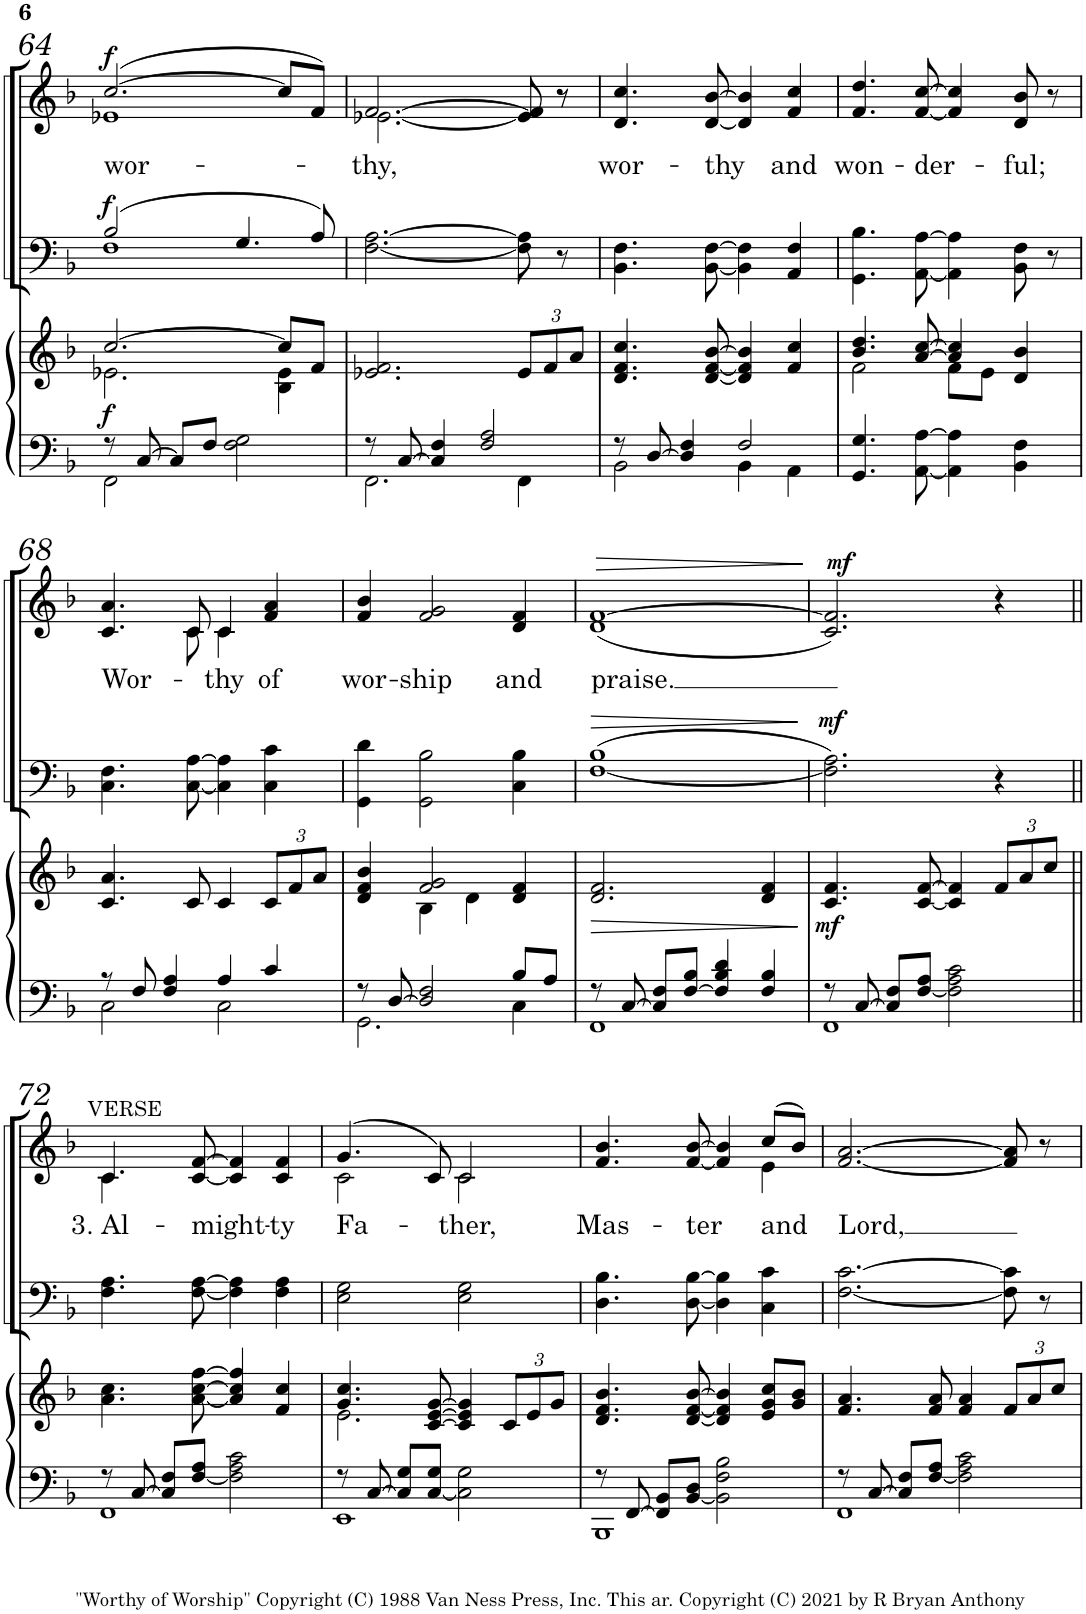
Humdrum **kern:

**kern	**kern	**dynam	**kern	**dynam	**kern	**text	**dynam
*part3	*part3	*part3	*part2	*part2	*part1	*part1	*part1
*staff4	*staff3	*staff3/4	*staff2	*staff2	*staff1	*staff1	*staff1
*I"Piano	*	*	*I"T B	*	*I"S A	*	*
*I'Pno	*	*	*	*	*	*	*
!!LO:PB:g=z
*clefF4	*clefG2	*	*clefF4	*	*clefG2	*	*
*k[b-]	*k[b-]	*	*k[b-]	*	*k[b-]	*	*
*M4/4	*M4/4	*	*M4/4	*	*M4/4	*	*
=64	=64	=64	=64	=64	=64	=64	=64
*^	*^	*	*^	*	*	*	*
!	!	!	!	!LO:DY:b	!	!	!LO:DY:a	!	!LO:LY:b	!LO:DY:a
*	*	*	*	*	*	*	*	*^	*	*
8r	2FF\	[2.cc/	2.e-X\	f	(2B-/	1F	f	([2.cc/	1e-X	wor-	f
[8C/	.	.	.	.	.	.	.	.	.	.	.
8C/L]	.	.	.	.	.	.	.	.	.	.	.
8F/J	.	.	.	.	.	.	.	.	.	.	.
2F\ 2G\	2ryy	.	.	.	4.G/	.	.	.	.	.	.
.	.	8cc/L]	4B-\ 4e-\	.	.	.	.	8cc/L]	.	.	.
.	.	8f/J	.	.	8A/)	.	.	8f/J)	.	.	.
*	*	*v	*v	*	*	*	*	*	*	*	*
*	*	*	*	*v	*v	*	*	*	*	*
=65	=65	=65	=65	=65	=65	=65	=65	=65	=65
!	!	!	!	!	!	!	!	!LO:LY:b	!
8r	2.FF\	2.e-X/ 2.f/	.	[2.F\ [2.A\	.	[2.f/	[2.e-X\	-thy,	.
[8C/	.	.	.	.	.	.	.	.	.
4C/] 4F/	.	.	.	.	.	.	.	.	.
2F/ 2A/	.	.	.	.	.	.	.	.	.
*	*	*Xbrackettup	*	*	*	*	*	*	*
.	4FF\	12e-/L	.	8F\] 8A\]	.	8e-/] 8f/]	8ryy	.	.
.	.	12f/	.	.	.	.	.	.	.
.	.	.	.	8r	.	8r	8r	.	.
.	.	12a/J	.	.	.	.	.	.	.
*	*	*	*	*	*	*v	*v	*	*
=66	=66	=66	=66	=66	=66	=66	=66	=66
!	!	!	!	!	!	!	!LO:LY:b	!
8r	2BB-\	4.d/ 4.f/ 4.cc/	.	4.BB-\ 4.F\	.	4.d/ 4.cc/	wor-	.
[8D/	.	.	.	.	.	.	.	.
4D/] 4F/	.	.	.	.	.	.	.	.
!	!	!	!	!	!	!	!LO:LY:b	!
.	.	[8d/ [8f/ [8b-/	.	[8BB-\ [8F\	.	[8d/ [8b-/	-thy	.
2F/	4BB-\	4d/] 4f/] 4b-/]	.	4BB-\] 4F\]	.	4d/] 4b-/]	.	.
!	!	!	!	!	!	!	!LO:LY:b	!
.	4AA\	4f/ 4cc/	.	4AA/ 4F/	.	4f/ 4cc/	and	.
=67	=67	=67	=67	=67	=67	=67	=67	=67
*	*	*^	*	*	*	*	*	*
!	!	!	!	!	!	!	!	!LO:LY:b	!
*v	*v	*	*	*	*	*	*	*	*
4.GG/ 4.G/	4.b-/ 4.dd/	2f\	.	4.GG\ 4.B-\	.	4.f/ 4.dd/	won-	.
!	!	!	!	!	!	!	!LO:LY:b	!
[8AA\ [8A\	[8a/ [8cc/	.	.	[8AA\ [8A\	.	[8f/ [8cc/	-der-	.
4AA\] 4A\]	4a/] 4cc/]	8f\L	.	4AA\] 4A\]	.	4f/] 4cc/]	.	.
.	.	8e\J	.	.	.	.	.	.
!	!	!	!	!	!	!	!LO:LY:b	!
4BB-\ 4F\	4d/ 4b-/	4ryy	.	8BB-\ 8F\	.	8d/ 8b-/	-ful;	.
.	.	.	.	8r	.	8r	.	.
*	*v	*v	*	*	*	*	*	*
!!LO:LB:g=z
=68	=68	=68	=68	=68	=68	=68	=68
*^	*	*	*	*	*	*	*
!	!	!	!	!	!	!	!LO:LY:b	!
*	*	*	*	*	*	*^	*	*
8r	2C\	4.c/ 4.a/	.	4.C\ 4.F\	.	4.c/ 4.a/	4.ryy	Wor-	.
8F/	.	.	.	.	.	.	.	.	.
4F/ 4A/	.	.	.	.	.	.	.	.	.
.	.	8c/	.	[8C\ [8A\	.	8c/	8c\	.	.
!	!	!	!	!	!	!	!	!LO:LY:b	!
4A/	2C\	4c/	.	4C\] 4A\]	.	4c/	4c\	-thy	.
!	!	!	!	!	!	!	!	!LO:LY:b	!
4c/	.	12c/L	.	4C\ 4c\	.	4f/ 4a/	4ryy	of	.
.	.	12f/	.	.	.	.	.	.	.
.	.	12a/J	.	.	.	.	.	.	.
*	*	*	*	*	*	*v	*v	*	*
=69	=69	=69	=69	=69	=69	=69	=69	=69
*	*	*^	*	*	*	*	*	*
!	!	!	!	!	!	!	!	!LO:LY:b	!
8r	2.GG\	4d/ 4f/ 4b-/	4ryy	.	4GG\ 4d\	.	4f/ 4b-/	wor-	.
[8D/	.	.	.	.	.	.	.	.	.
!	!	!	!	!	!	!	!	!LO:LY:b	!
2D/] 2F/	.	2f/ 2g/	4B-\	.	2GG\ 2B-\	.	2f/ 2g/	-ship	.
.	.	.	4d\	.	.	.	.	.	.
!	!	!	!	!	!	!	!	!LO:LY:b	!
8B-/L	4C\	4d/ 4f/	4ryy	.	4C\ 4B-\	.	4d/ 4f/	and	.
8A/J	.	.	.	.	.	.	.	.	.
*	*	*v	*v	*	*	*	*	*	*
=70	=70	=70	=70	=70	=70	=70	=70	=70
!	!	!	!LO:HP:b	!	!LO:HP:b	!	!LO:LY:b	!LO:HP:b
8r	1FF	2.d/ 2.f/	>	(>[1F 1B-	>	(<1d [1f	praise.	>
[8C/	.	.	.	.	.	.	.	.
8C/] 8F/L	.	.	.	.	.	.	.	.
[8F/ 8B-/J	.	.	.	.	.	.	.	.
4F/] 4B-/ 4d/	.	.	.	.	.	.	.	.
4F/ 4B-/	.	4d/ 4f/	.	.	.	.	.	.
*v	*v	*	*	*	*	*	*	*
.	.	]	.	]	.	.	]
=71	=71	=71	=71	=71	=71	=71	=71
*^	*	*	*	*	*	*	*
!	!	!	!LO:DY:b	!	!LO:DY:a	!	!	!LO:DY:a
8r	1FF	4.c/ 4.f/	mf	2.F\] 2.A\)	mf	2.c/ 2.f/])	.	mf
[8C/	.	.	.	.	.	.	.	.
8C/] 8F/L	.	.	.	.	.	.	.	.
[<8F/ 8A/J	.	[8c/ [8f/	.	.	.	.	.	.
2F\] 2A\ 2c\	.	4c/] 4f/]	.	.	.	.	.	.
.	.	12f/L	.	4r	.	4r	.	.
.	.	12a/	.	.	.	.	.	.
.	.	12cc/J	.	.	.	.	.	.
!!LO:LB:g=z
=72||	=72||	=72||	=72||	=72||	=72||	=72||	=72||	=72||
!	!	!	!	!	!	!LO:TX:a:t=VERSE	!	!
!	!	!	!	!	!	!	!LO:LY:b	!
*	*	*	*	*	*	*^	*	*
8r	1FF	4.a\ 4.cc\	.	4.F\ 4.A\	.	4.c/	4.c\	3. Al-	.
[8C/	.	.	.	.	.	.	.	.	.
8C/] 8F/L	.	.	.	.	.	.	.	.	.
!	!	!	!	!	!	!	!	!LO:LY:b	!
[<8F/ 8A/J	.	[8a\ [8cc\ [8ff\	.	[8F\ [8A\	.	[8c/ [8f/	2ryy	-might-	.
2F\] 2A\ 2c\	.	4a/] 4cc/] 4ff/]	.	4F\] 4A\]	.	4c/] 4f/]	.	.	.
!	!	!	!	!	!	!	!	!LO:LY:b	!
.	.	4f/ 4cc/	.	4F\ 4A\	.	4c/ 4f/	.	-ty	.
.	.	.	.	.	.	.	8ryy	.	.
=73	=73	=73	=73	=73	=73	=73	=73	=73	=73
*	*	*^	*	*	*	*	*	*	*
!	!	!	!	!	!	!	!	!	!LO:LY:b	!
8r	1EE	4.g/ 4.cc/	2.e\	.	2E\ 2G\	.	(>4.g/	2c\	Fa-	.
[8C/	.	.	.	.	.	.	.	.	.	.
8C/] 8G/L	.	.	.	.	.	.	.	.	.	.
[<8C/ 8G/J	.	[8c/ [8e/ [8g/	.	.	.	.	8c/)	.	.	.
!	!	!	!	!	!	!	!	!	!LO:LY:b	!
2C\] 2G\	.	4c/] 4e/] 4g/]	.	.	2E\ 2G\	.	2c/	2c\	-ther,	.
.	.	12c/L	4ryy	.	.	.	.	.	.	.
.	.	12e/	.	.	.	.	.	.	.	.
.	.	12g/J	.	.	.	.	.	.	.	.
*	*	*v	*v	*	*	*	*	*	*	*
=74	=74	=74	=74	=74	=74	=74	=74	=74	=74
!	!	!	!	!	!	!	!	!LO:LY:b	!
8r	1BBB-	4.d/ 4.f/ 4.b-/	.	4.D\ 4.B-\	.	4.f/ 4.b-/	2.ryy	Mas-	.
[8FF/	.	.	.	.	.	.	.	.	.
8FF/] 8BB-/L	.	.	.	.	.	.	.	.	.
!	!	!	!	!	!	!	!	!LO:LY:b	!
[<8BB-/ 8D/J	.	[8d/ [8f/ [8b-/	.	[8D\ [8B-\	.	[8f/ [8b-/	.	-ter	.
2BB-\] 2F\ 2B-\	.	4d/] 4f/] 4b-/]	.	4D\] 4B-\]	.	4f/] 4b-/]	.	.	.
!	!	!	!	!	!	!	!	!LO:LY:b	!
.	.	8e/ 8g/ 8cc/L	.	4C\ 4c\	.	(8cc/L	4e\	and	.
.	.	8g/ 8b-/J	.	.	.	8b-/J)	.	.	.
*	*	*	*	*	*	*v	*v	*	*
=75	=75	=75	=75	=75	=75	=75	=75	=75
!	!	!	!	!	!	!	!LO:LY:b	!
8r	1FF	4.f/ 4.a/	.	[2.F\ [2.c\	.	[2.f/ [2.a/	Lord,	.
[8C/	.	.	.	.	.	.	.	.
8C/] 8F/L	.	.	.	.	.	.	.	.
[<8F/ 8A/J	.	8f/ 8a/	.	.	.	.	.	.
2F\] 2A\ 2c\	.	4f/ 4a/	.	.	.	.	.	.
.	.	12f/L	.	8F\] 8c\]	.	8f/] 8a/]	.	.
.	.	12a/	.	.	.	.	.	.
.	.	.	.	8r	.	8r	.	.
.	.	12cc/J	.	.	.	.	.	.
*v	*v	*	*	*	*	*	*	*
=	=	=	=	=	=	=	=
*-	*-	*-	*-	*-	*-	*-	*-
